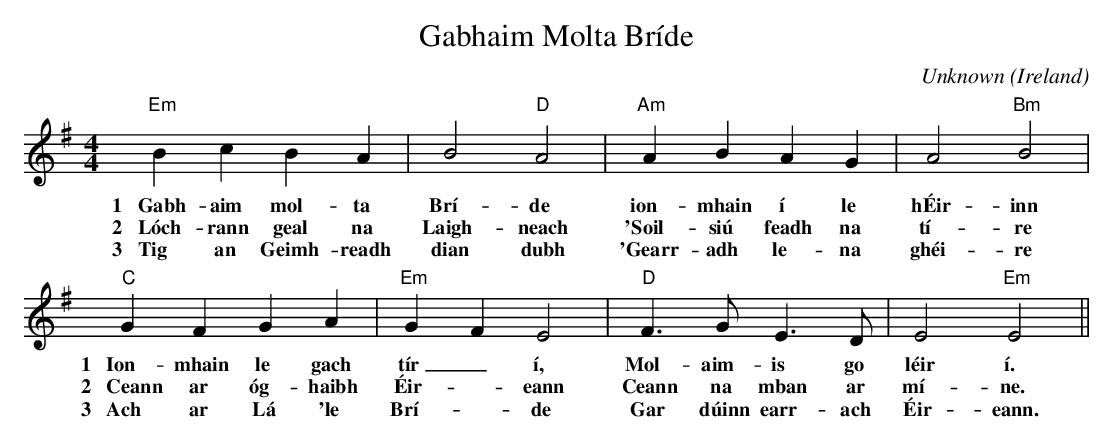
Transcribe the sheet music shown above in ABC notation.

X:1
T:Gabhaim Molta Bríde
C:Unknown
O:Ireland
M:4/4
K:Em
"Em"B2c2B2A2|B4"D"A4|"Am"A2B2A2G2|A4"Bm"B4|
w:1~~~Gabh-aim mol-ta Brí-de ion-mhain í le hÉir-inn
w:2~~~Lóch-rann geal na Laigh-neach 'Soil-siú feadh na tí-re
w:3~~~Tig an Geimh-readh dian dubh 'Gearr-adh le-na ghéi-re
"C"G2F2G2A2|"Em"G2F2E4|"D"F3GE3D|E4"Em"E4||
w:1~~~Ion-mhain le gach tír_ í, Mol-aim-is go léir í.
w:2~~~Ceann ar óg-haibh Éir--eann Ceann na mban ar mí-ne.
w:3~~~Ach ar Lá 'le Brí--de Gar dúinn earr-ach Éir-eann.
